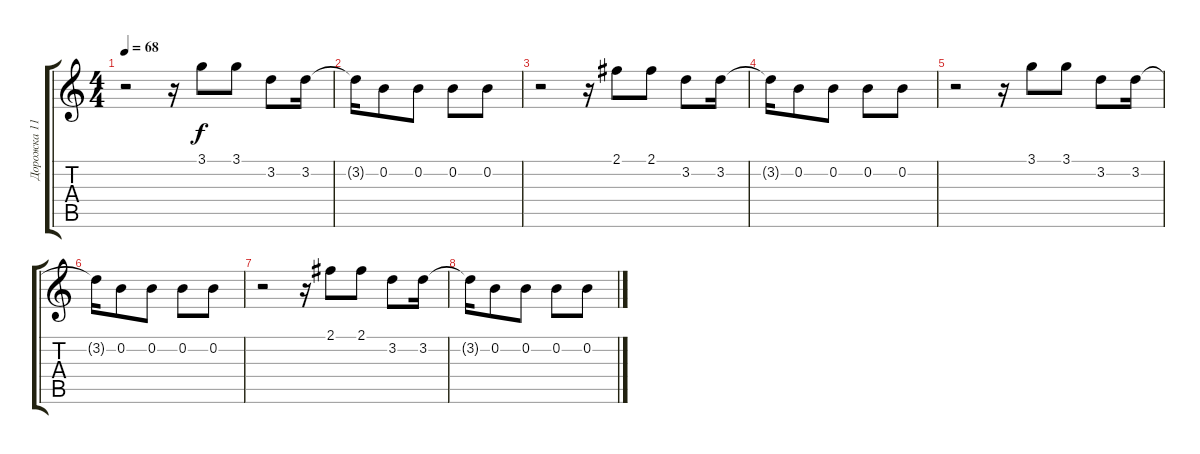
\track ("Дорожка 11" "Дорожка 11") {instrument electricguitarjazz}
\staff {score tabs}
\tuning (E4 B3 G3 D3 A2 E2) {hide}
\ts (4 4)
\tempo 68
\clef g2
\ks c
r.2{dy f} r.16 3.1.8 3.1.8 3.2.8 3.2.16 |
3.2{t}.16 0.2.8 0.2.8 0.2.8 0.2.8 |
r.2 r.16 2.1.8 2.1.8 3.2.8 3.2.16 |
3.2{t}.16 0.2.8 0.2.8 0.2.8 0.2.8 |
r.2 r.16 3.1.8 3.1.8 3.2.8 3.2.16 |
3.2{t}.16 0.2.8 0.2.8 0.2.8 0.2.8 |
r.2 r.16 2.1.8 2.1.8 3.2.8 3.2.16 |
3.2{t}.16 0.2.8 0.2.8 0.2.8 0.2.8
